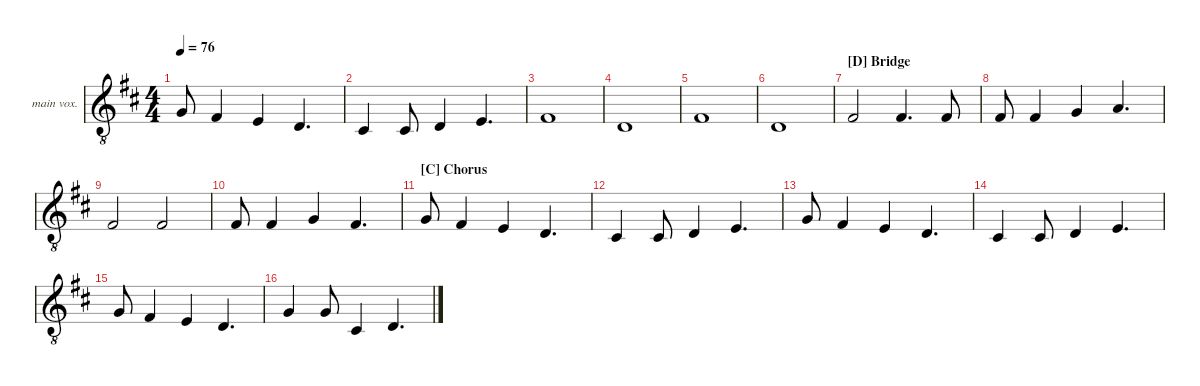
\defaultSystemsLayout 4
\hideDynamics
\bracketExtendMode nobrackets
\firstSystemTrackNameOrientation horizontal
\otherSystemsTrackNameOrientation horizontal
\track ("main vox." "main vox.") {instrument oboe}
\staff {score}
\tuning (E4 B3 G3 D3 A2 E2)
\ts (4 4)
\tempo 76
\clef g2
\ottava 8vb
\ks d
5.4{acc forcenatural}.8{dy mf} 4.4{acc #}.4 2.4{acc forcenatural}.4 0.4{acc forcenatural}.4{d} |
4.5{acc #}.4 4.5{acc #}.8 0.4{acc forcenatural}.4 2.4{acc forcenatural}.4{d} |
4.4{acc #}.1 |
0.4{acc forcenatural}.1 |
4.4{acc #}.1 |
0.4{acc forcenatural}.1 |
\section ("D" "Bridge")
4.4{acc #}.2 4.4{acc #}.4{d} 4.4{acc #}.8 |
4.4{acc #}.8 4.4{acc #}.4 0.3{acc forcenatural}.4 2.3{acc forcenatural}.4{d} |
4.4{acc #}.2 4.4{acc #}.2 |
4.4{acc #}.8 4.4{acc #}.4 0.3{acc forcenatural}.4 4.4{acc #}.4{d} |
\section ("C" "Chorus")
0.3{acc forcenatural}.8 4.4{acc #}.4 2.4{acc forcenatural}.4 0.4{acc forcenatural}.4{d} |
4.5{acc #}.4 4.5{acc #}.8 0.4{acc forcenatural}.4 2.4{acc forcenatural}.4{d} |
5.4{acc forcenatural}.8 4.4{acc #}.4 2.4{acc forcenatural}.4 0.4{acc forcenatural}.4{d} |
4.5{acc #}.4 4.5{acc #}.8 0.4{acc forcenatural}.4 2.4{acc forcenatural}.4{d} |
5.4{acc forcenatural}.8 4.4{acc #}.4 2.4{acc forcenatural}.4 0.4{acc forcenatural}.4{d} |
0.3{acc forcenatural}.4 0.3{acc forcenatural}.8 4.5{acc #}.4 5.5{acc forcenatural}.4{d}
